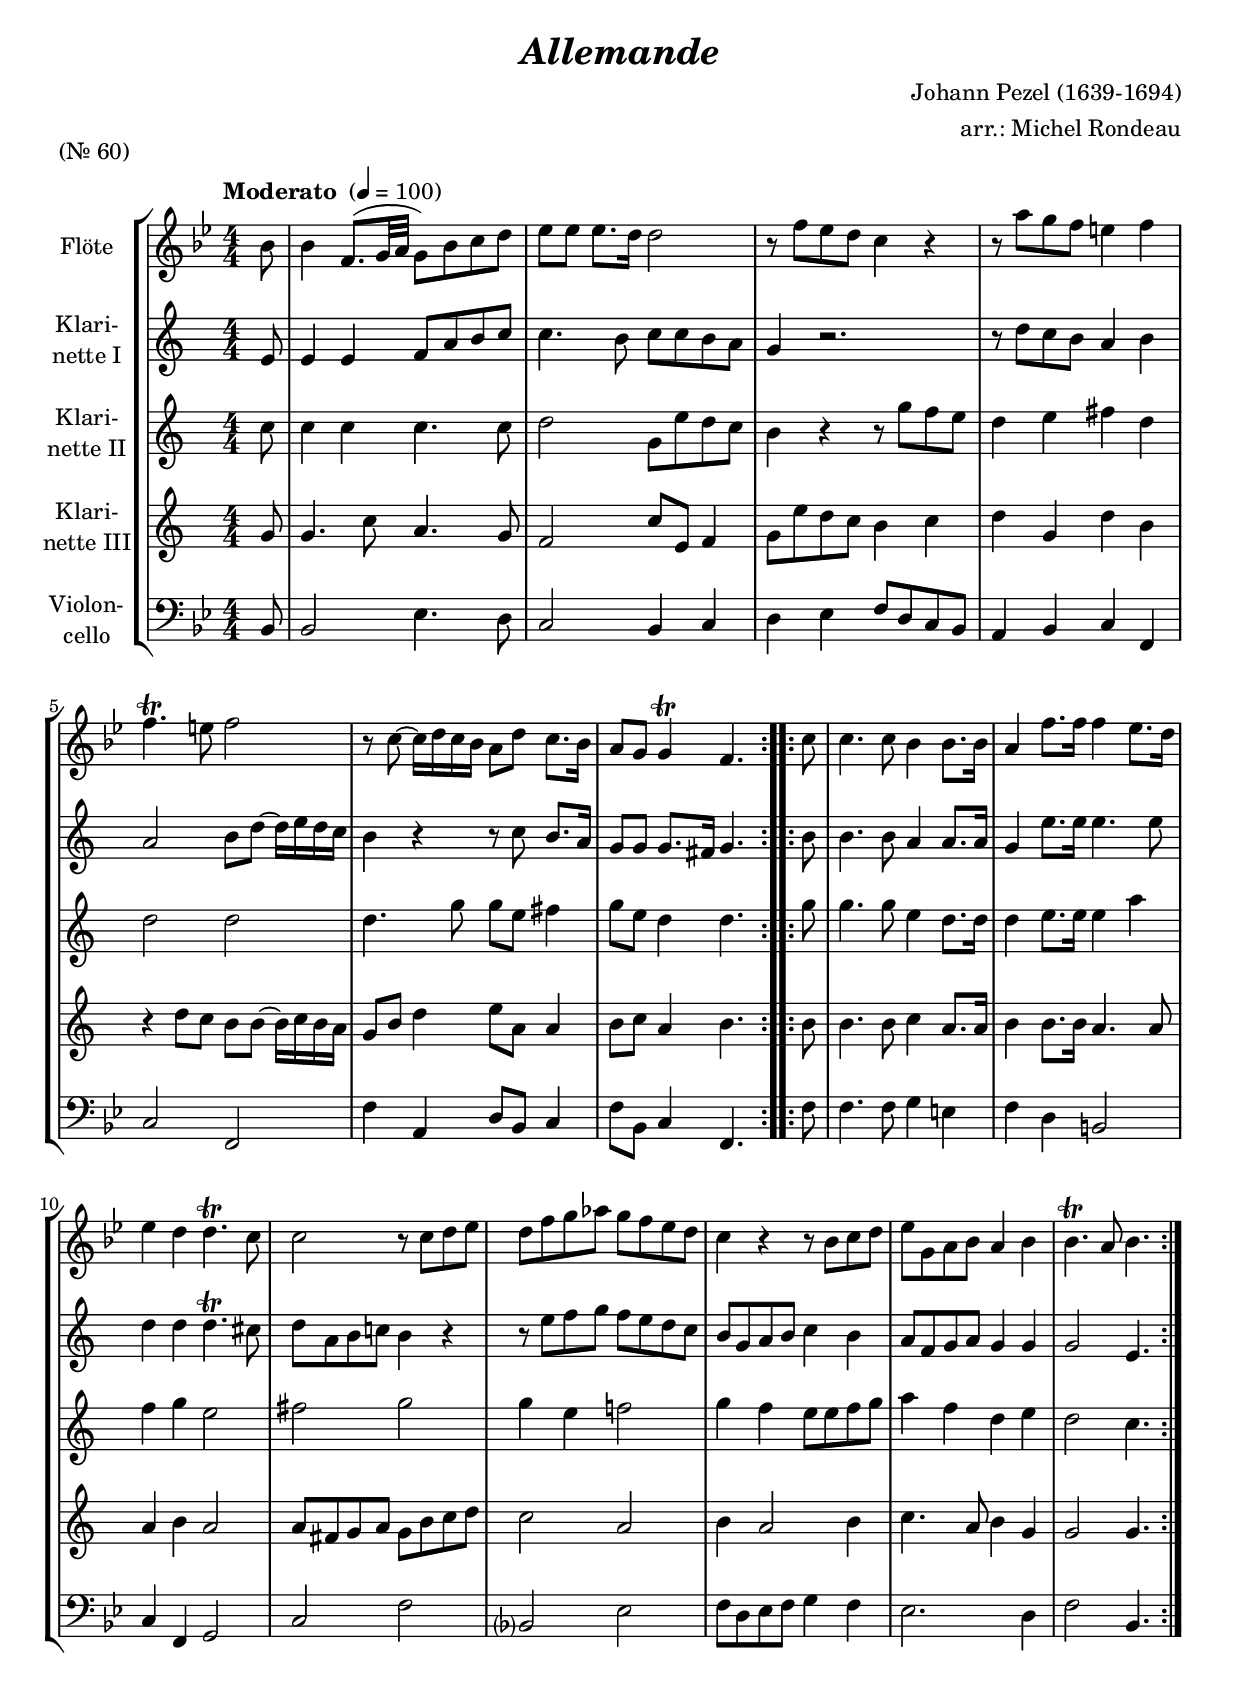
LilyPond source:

\version "2.18.2"
\include "deutsch.ly"
  
#(set-global-staff-size 20)

\header {
  title     = \markup \bold \italic "Allemande"
  composer  = "Johann Pezel (1639-1694)"
  arranger  = "arr.: Michel Rondeau"
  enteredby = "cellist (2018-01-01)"
  piece     = "(Nr. 60)"
}

voiceconsts = {
  \key c \major
  \time 4/4
  \clef "treble"
  \numericTimeSignature
  \compressFullBarRests
  % Set default beaming for all staves
% \set Timing.beamExceptions = #'()
% \set Timing.baseMoment     = #(ly:make-moment 1 4)
% \set Timing.beatStructure  = #'(1 1 1)
  \tempo "Moderato " 4=100
}

micl = "clarinet"
mifl = "flute"
miob = "oboe"
mifh = "french horn"
misx = "tenor sax"
mist = "string ensemble 1"
miba = "cello"

va = \relative c'' {
  \voiceconsts

  \repeat volta 2 {
    \partial 8 c8
    c4 g8.( a32 h a8) c d e
    f f f8. e16 e2
    r8 g f e d4 r

    r8 h' a g fis4 g
    g4.\trill fis8 g2
    r8 d~ d16 e d c h8 e d8. c16
    h8 a a4\trill g4.
  }

  \repeat volta 2 {
    d'8
    d4. d8 c4 c8. c16
    h4 g'8. g16 g4 f8. e16
    f4 e e4.\trill d8
    d2 r8 d e f

    e g a b a g f e
    d4 r r8 c d e
    f a,h c h4 c
    c4.\trill h8 c4.
  }
}

vb = \relative c' {
  \voiceconsts

  \repeat volta 2 {
    \partial 8 e8
    e4 e f8 a h c
    c4. h8 c c h a
    g4 r2.

    r8 d' c h a4 h
    a2 h8 d~ d16 e d c
    h4 r r8 c h8. a16
    g8 g g8. fis16 g4.
  }

  \repeat volta 2 {
    h8

    h4. h8 a4 a8. a16
    g4 e'8. e16 e4. e8
    d4 d d4.\trill cis8
    d a h c! h4 r

    r8 e f g f e d c
    h g a h c4 h
    a8 f g a g4 g
    g2 e4.
  }
}

vc = \relative c'' {
  \voiceconsts

  \repeat volta 2 {
    \partial 8 c8
    c4 c c4. c8
    d2 g,8 e' d c
    h4 r r8 g' f e

    d4 e fis d
    d2 d
    d4. g8 g e fis4
    g8 e d4 d4.
  }

  \repeat volta 2 {
    g8

    g4. g8 e4 d8. d16
    d4 e8. e16 e4 a
    f g e2
    fis g

    g4 e f!2
    g4 f e8 e f g
    a4 f d e
    d2 c4.
  }
}

vd = \relative c'' {
  \voiceconsts

  \repeat volta 2 {
    \partial 8 g8
    g4. c8 a4. g8
    f2 c'8 e, f4
    g8 e' d c h4 c

    d g, d' h
    r d8 c h h~ h16 c h a
    g8 h d4 e8 a, a4
    h8 c a4 h4.
  }

  \repeat volta 2 {
    h8

    h4. h8 c4 a8. a16
    h4 h8. h16 a4. a8
    a4 h a2
    a8 fis g a g h c d

    c2 a
    h4 a2 h4
    c4. a8 h4 g
    g2 g4.
  }
}

ve = \relative c {
  \voiceconsts
  \clef "bass"
  
  \repeat volta 2 {
    \partial 8 c8
    c2 f4. e8
    d2 c4 d
    e f g8 e d c

    h4 c d g,
    d'2 g,
    g'4 h, e8 c d4
    g8 c, d4 g,4.
  }

  \repeat volta 2 {
    g'8

    g4. g8 a4 fis
    g e cis2
    d4 g, a2
    d g

    c,? f
    g8 e f g a4 g
    f2. e4
    g2 c,4.
  }
}


music = \new StaffGroup <<
      \new Staff {
	\set Staff.midiInstrument = \mifl
	\set Staff.instrumentName = \markup \center-column { "Flöte" }
	\transpose c b, { \va }
      }

      \new Staff {
	\set Staff.midiInstrument = \micl
	\set Staff.instrumentName = \markup \center-column { "Klari-" "nette I" }
	\transpose c c { \vb }
      }

      \new Staff {
	\set Staff.midiInstrument = \micl
	\set Staff.instrumentName = \markup \center-column { "Klari-" "nette II" }
	\transpose c c { \vc }
      }

      \new Staff {
	\set Staff.midiInstrument = \micl
	\set Staff.instrumentName = \markup \center-column { "Klari-" "nette III" }
	\transpose c c { \vd }
      }

      \new Staff {
	\set Staff.midiInstrument = \miba
	\set Staff.instrumentName = \markup \center-column { "Violon-" "cello" }
	\transpose c b, { \ve }
      }
>>

\book {
  \score {
    \music
    \layout {}
  }

  \score {
    \unfoldRepeats \music

    \midi {
      \context {
        \Score
      }
    }
  }
}
